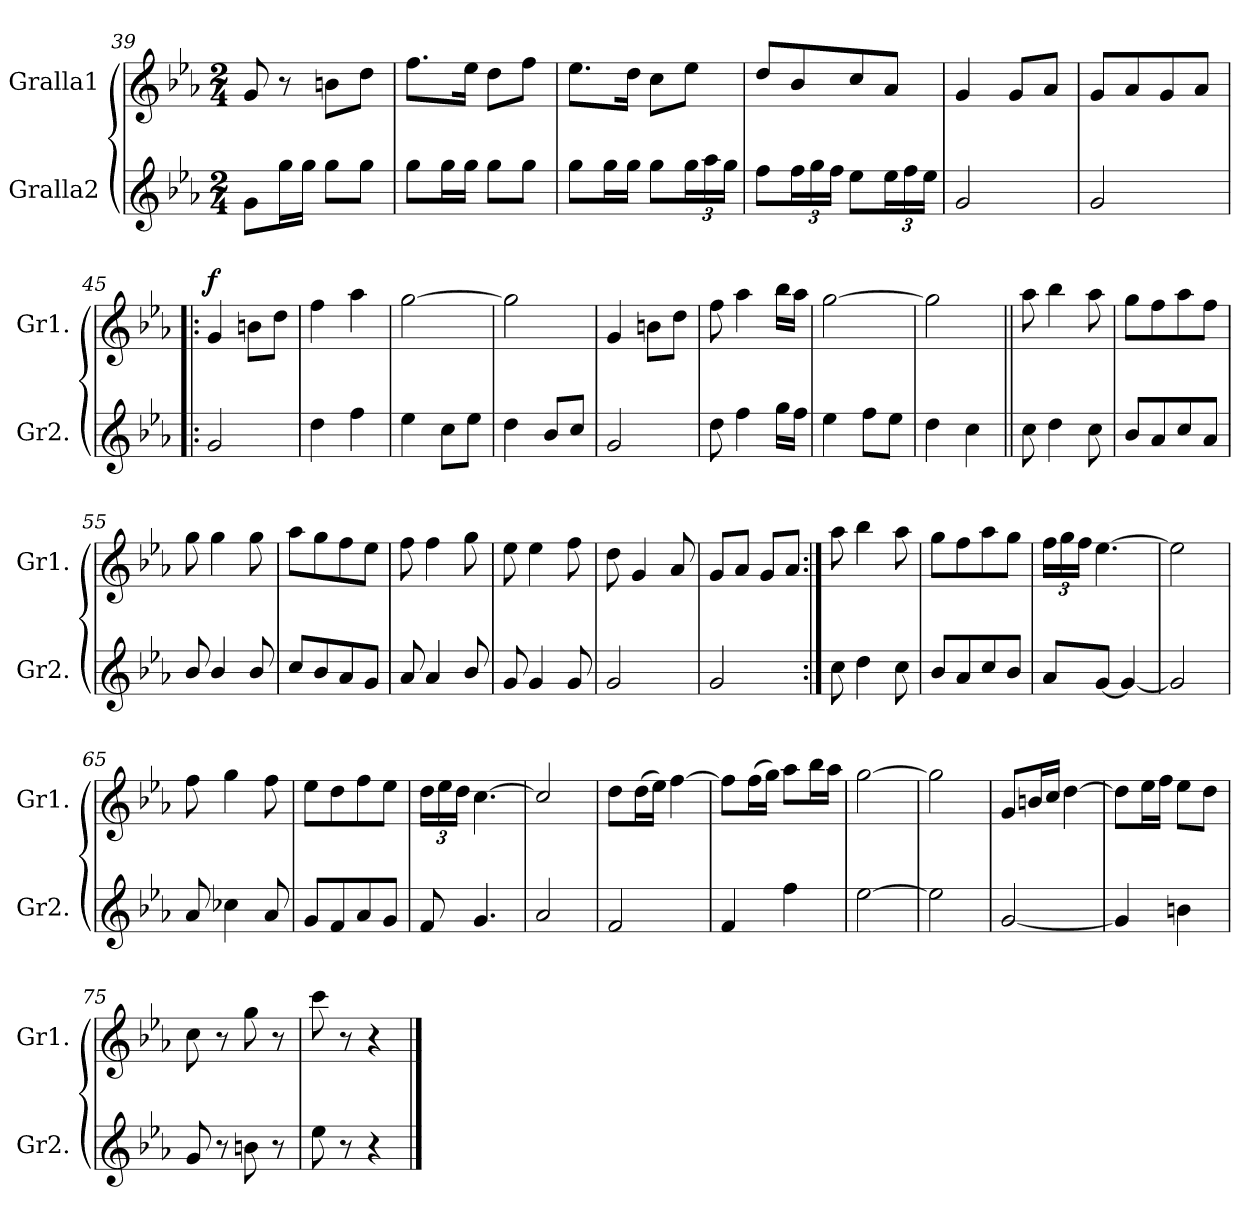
**kern	**kern	**dynam
*part2	*part1	*part1
*staff2	*staff1	*staff1
*I"Gralla2	*I"Gralla1	*
*I'Gr2.	*I'Gr1.	*
*clefG2	*clefG2	*
*k[b-e-a-]	*k[b-e-a-]	*
*M2/4	*M2/4	*
=39	=39	=39
8g\L	8g/	.
16gg\L	8r	.
16gg\JJ	.	.
8gg\L	8bn\L	.
8gg\J	8dd\J	.
=40	=40	=40
8gg\L	8.ff\L	.
16gg\L	.	.
16gg\JJ	16ee-\Jk	.
8gg\L	8dd\L	.
8gg\J	8ff\J	.
=41	=41	=41
8gg\L	8.ee-\L	.
16gg\L	.	.
16gg\JJ	16dd\Jk	.
8gg\L	8cc\L	.
*Xbrackettup	*	*
24gg\L	8ee-\J	.
24aa-\	.	.
24gg\JJ	.	.
=42	=42	=42
8ff\L	8dd/L	.
24ff\L	8b-/	.
24gg\	.	.
24ff\JJ	.	.
8ee-\L	8cc/	.
24ee-\L	8a-/J	.
24ff\	.	.
24ee-\JJ	.	.
=43	=43	=43
2g/	4g/	.
.	8g/L	.
.	8a-/J	.
=44	=44	=44
2g/	8g/L	.
.	8a-/	.
.	8g/	.
.	8a-/J	.
!!LO:LB:g=z
=45!|:	=45!|:	=45!|:
!	!	!LO:DY:a
2g/	4g/	f
.	8bn\L	.
.	8dd\J	.
=46	=46	=46
4dd\	4ff\	.
4ff\	4aa-\	.
=47	=47	=47
4ee-\	[2gg\	.
8cc\L	.	.
8ee-\J	.	.
=48	=48	=48
4dd\	2gg\]	.
8b-/L	.	.
8cc/J	.	.
=49	=49	=49
2g/	4g/	.
.	8bn\L	.
.	8dd\J	.
=50	=50	=50
8dd\	8ff\	.
4ff\	4aa-\	.
16gg\LL	16bb-\LL	.
16ff\JJ	16aa-\JJ	.
=51	=51	=51
4ee-\	[2gg\	.
8ff\L	.	.
8ee-\J	.	.
=52	=52	=52
4dd\	2gg\]	.
4cc\	.	.
=53||	=53||	=53||
8cc\	8aa-\	.
4dd\	4bb-\	.
8cc\	8aa-\	.
=54	=54	=54
8b-/L	8gg\L	.
8a-/	8ff\	.
8cc/	8aa-\	.
8a-/J	8ff\J	.
!!LO:LB:g=z
=55	=55	=55
8b-/	8gg\	.
4b-/	4gg\	.
8b-/	8gg\	.
=56	=56	=56
8cc/L	8aa-\L	.
8b-/	8gg\	.
8a-/	8ff\	.
8g/J	8ee-\J	.
=57	=57	=57
8a-/	8ff\	.
4a-/	4ff\	.
8b-/	8gg\	.
=58	=58	=58
8g/	8ee-\	.
4g/	4ee-\	.
8g/	8ff\	.
=59	=59	=59
2g/	8dd\	.
.	4g/	.
.	8a-/	.
=60	=60	=60
2g/	8g/L	.
.	8a-/J	.
.	8g/L	.
.	8a-/J	.
=61:|!	=61:|!	=61:|!
8cc\	8aa-\	.
4dd\	4bb-\	.
8cc\	8aa-\	.
=62	=62	=62
8b-/L	8gg\L	.
8a-/	8ff\	.
8cc/	8aa-\	.
8b-/J	8gg\J	.
!!LO:LB:g=z
=63	=63	=63
*	*Xbrackettup	*
8a-/L	24ff\LL	.
.	24gg\	.
.	24ff\JJ	.
[8g/J	[4.ee-\	.
4g/_	.	.
=64	=64	=64
2g/]	2ee-\]	.
=65	=65	=65
8a-/	8ff\	.
4cc-X\	4gg\	.
8a-/	8ff\	.
=66	=66	=66
8g/L	8ee-\L	.
8f/	8dd\	.
8a-/	8ff\	.
8g/J	8ee-\J	.
=67	=67	=67
8f/	24dd\LL	.
.	24ee-\	.
.	24dd\JJ	.
4.g/	[4.cc\	.
=68	=68	=68
2a-/	2cc/]	.
=69	=69	=69
2f/	8dd\L	.
.	(>16dd\L	.
.	16ee-\JJ)	.
.	[4ff\	.
=70	=70	=70
4f/	8ff\L]	.
.	(>16ff\L	.
.	16gg\JJ)	.
4ff\	8aa-\L	.
.	16bb-\L	.
.	16aa-\JJ	.
=71	=71	=71
[2ee-\	[2gg\	.
=72	=72	=72
2ee-\]	2gg\]	.
!!LO:LB:g=z
=73	=73	=73
[2g/	8g/L	.
.	16bn/L	.
.	16cc/JJ	.
.	[4dd\	.
=74	=74	=74
4g/]	8dd\L]	.
.	16ee-\L	.
.	16ff\JJ	.
4bn\	8ee-\L	.
.	8dd\J	.
=75	=75	=75
8g/	8cc\	.
8r	8r	.
8bn\	8gg\	.
8r	8r	.
=76	=76	=76
8ee-\	8ccc\	.
8r	8r	.
4r	4r	.
==	==	==
*-	*-	*-
